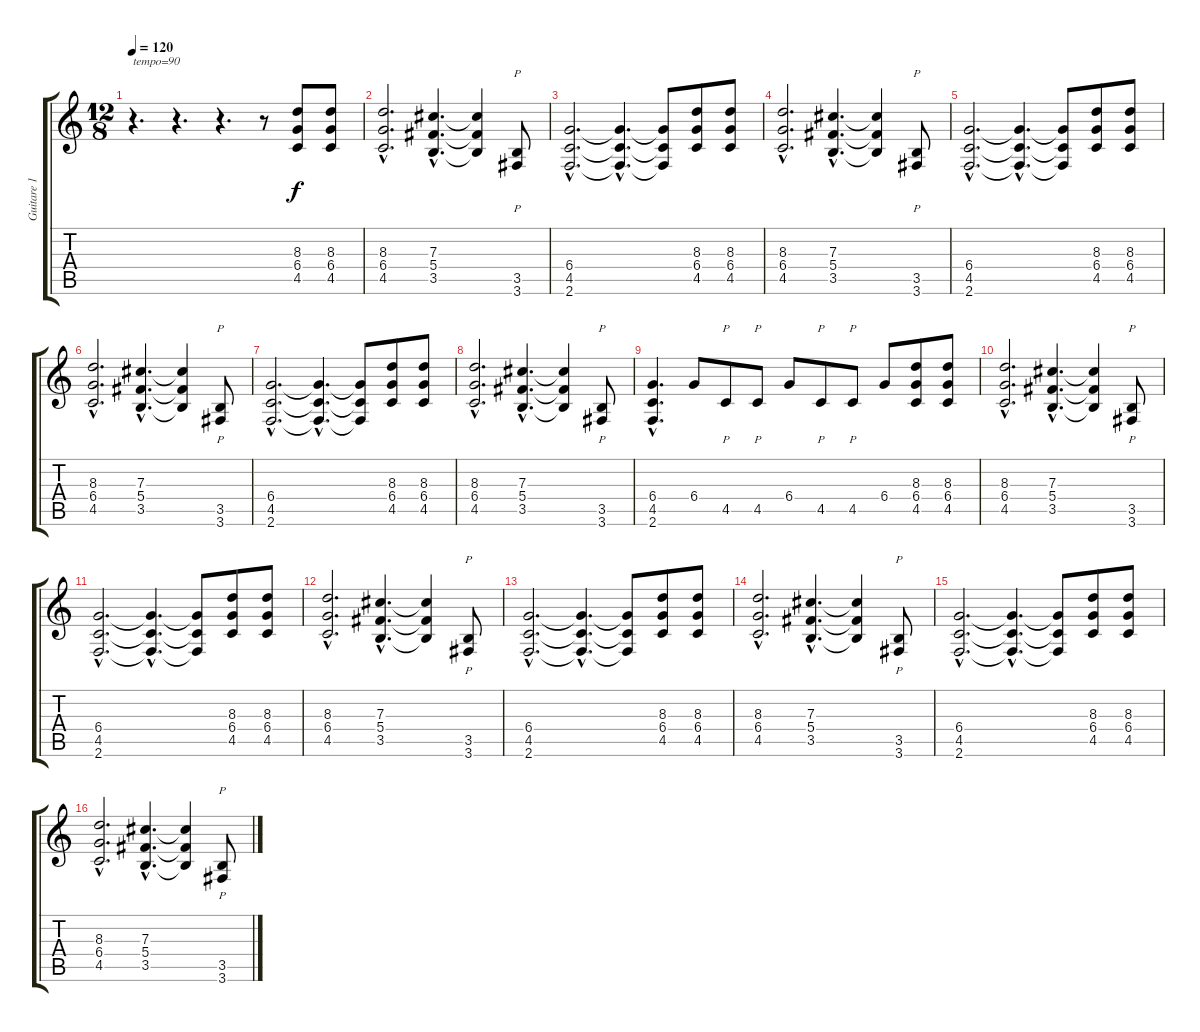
\track ("Guitare 1" "Guitare 1") {instrument distortionguitar}
\staff {score tabs}
\tuning (Eb4 Bb3 Gb3 Db3 Ab2 Eb2) {hide}
\ts (12 8)
\tempo 120
\clef g2
\ks c
r.4{d txt "tempo=90" dy f instrument distortionguitar} r.4{d} r.4{d} r.8 (8.3 6.4 4.5).8 (8.3 6.4 4.5).8 |
(8.3{hac} 6.4{hac} 4.5{hac}).2{d} (7.3{hac} 5.4{hac} 3.5{hac}).4{d} (7.3{t} 5.4{t} 3.5{t}).4 (3.5 3.6).8{p} |
(6.4{hac} 4.5{hac} 2.6{hac}).2{d} (6.4{hac t} 4.5{hac t} 2.6{hac t}).4{d} (6.4{t} 4.5{t} 2.6{t}).8 (8.3 6.4 4.5).8 (8.3 6.4 4.5).8 |
(8.3{hac} 6.4{hac} 4.5{hac}).2{d} (7.3{hac} 5.4{hac} 3.5{hac}).4{d} (7.3{t} 5.4{t} 3.5{t}).4 (3.5 3.6).8{p} |
(6.4{hac} 4.5{hac} 2.6{hac}).2{d} (6.4{hac t} 4.5{hac t} 2.6{hac t}).4{d} (6.4{t} 4.5{t} 2.6{t}).8 (8.3 6.4 4.5).8 (8.3 6.4 4.5).8 |
(8.3{hac} 6.4{hac} 4.5{hac}).2{d} (7.3{hac} 5.4{hac} 3.5{hac}).4{d} (7.3{t} 5.4{t} 3.5{t}).4 (3.5 3.6).8{p} |
(6.4{hac} 4.5{hac} 2.6{hac}).2{d} (6.4{hac t} 4.5{hac t} 2.6{hac t}).4{d} (6.4{t} 4.5{t} 2.6{t}).8 (8.3 6.4 4.5).8 (8.3 6.4 4.5).8 |
(8.3{hac} 6.4{hac} 4.5{hac}).2{d} (7.3{hac} 5.4{hac} 3.5{hac}).4{d} (7.3{t} 5.4{t} 3.5{t}).4 (3.5 3.6).8{p} |
(6.4{hac} 4.5{hac} 2.6{hac}).4{d} 6.4.8 4.5.8{p} 4.5.8{p} 6.4.8 4.5.8{p} 4.5.8{p} 6.4.8 (8.3 6.4 4.5).8 (8.3 6.4 4.5).8 |
(8.3{hac} 6.4{hac} 4.5{hac}).2{d} (7.3{hac} 5.4{hac} 3.5{hac}).4{d} (7.3{t} 5.4{t} 3.5{t}).4 (3.5 3.6).8{p} |
(6.4{hac} 4.5{hac} 2.6{hac}).2{d} (6.4{hac t} 4.5{hac t} 2.6{hac t}).4{d} (6.4{t} 4.5{t} 2.6{t}).8 (8.3 6.4 4.5).8 (8.3 6.4 4.5).8 |
(8.3{hac} 6.4{hac} 4.5{hac}).2{d} (7.3{hac} 5.4{hac} 3.5{hac}).4{d} (7.3{t} 5.4{t} 3.5{t}).4 (3.5 3.6).8{p} |
(6.4{hac} 4.5{hac} 2.6{hac}).2{d} (6.4{hac t} 4.5{hac t} 2.6{hac t}).4{d} (6.4{t} 4.5{t} 2.6{t}).8 (8.3 6.4 4.5).8 (8.3 6.4 4.5).8 |
(8.3{hac} 6.4{hac} 4.5{hac}).2{d} (7.3{hac} 5.4{hac} 3.5{hac}).4{d} (7.3{t} 5.4{t} 3.5{t}).4 (3.5 3.6).8{p} |
(6.4{hac} 4.5{hac} 2.6{hac}).2{d} (6.4{hac t} 4.5{hac t} 2.6{hac t}).4{d} (6.4{t} 4.5{t} 2.6{t}).8 (8.3 6.4 4.5).8 (8.3 6.4 4.5).8 |
(8.3{hac} 6.4{hac} 4.5{hac}).2{d} (7.3{hac} 5.4{hac} 3.5{hac}).4{d} (7.3{t} 5.4{t} 3.5{t}).4 (3.5 3.6).8{p}
